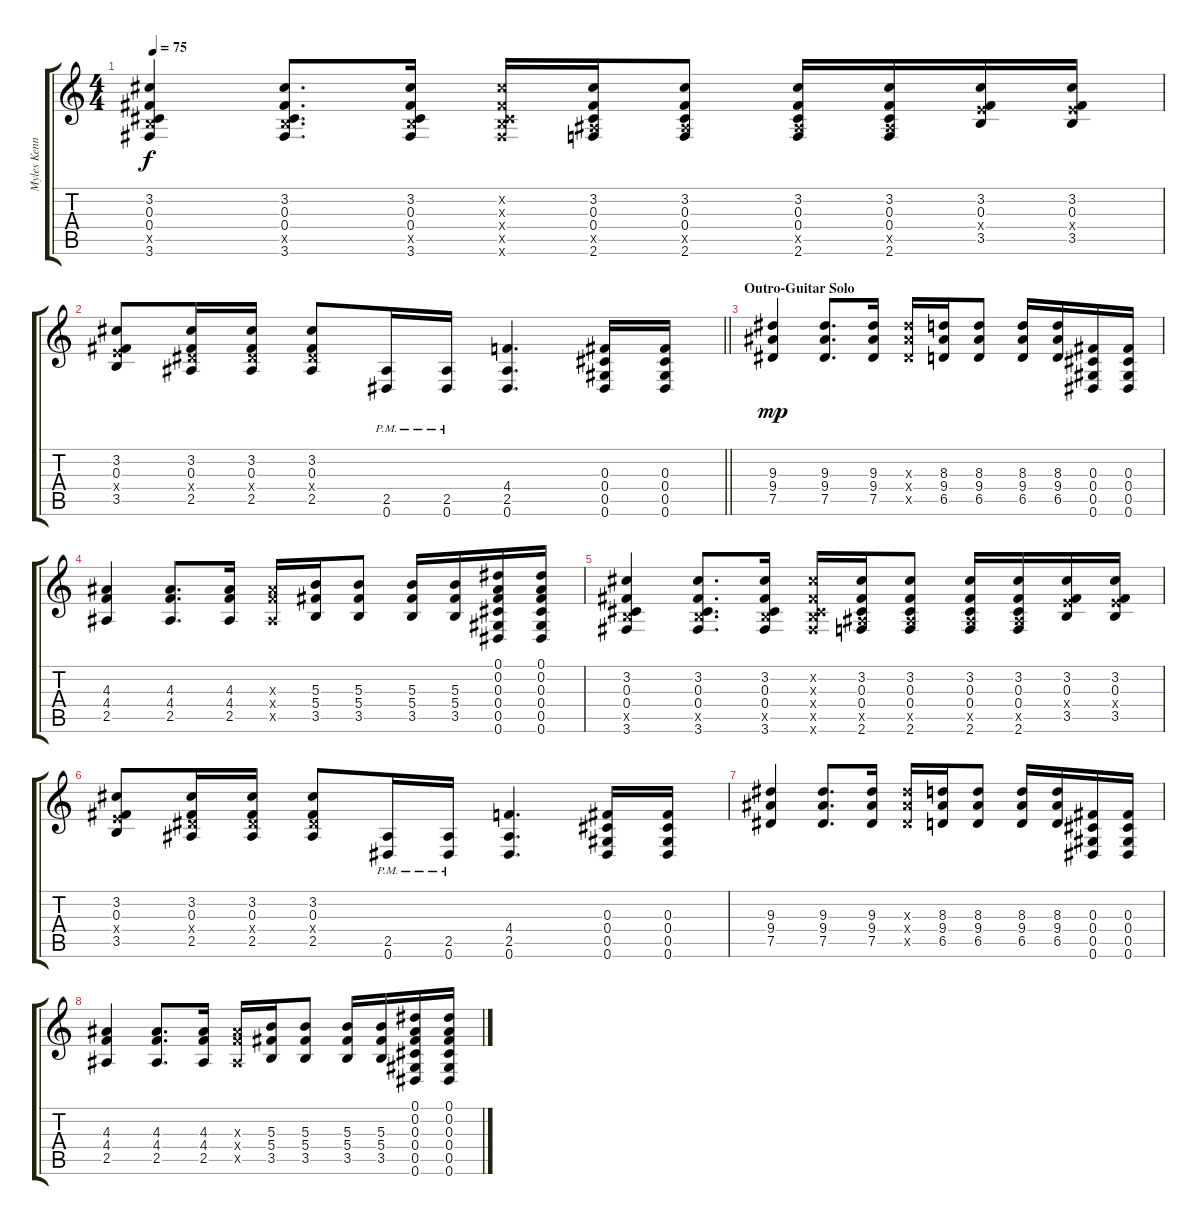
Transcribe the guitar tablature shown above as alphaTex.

\track ("Myles Kennedy" "Myles Kenn") {instrument electricguitarclean}
\staff {score tabs}
\tuning (Eb4 Bb3 Gb3 Db3 Ab2 Eb2) {hide}
\ts (4 4)
\tempo 75
\clef g2
\ks c
(3.2 0.3 0.4 3.5{x} 3.6).4{dy f} (3.2 0.3 0.4 3.5{x} 3.6).8{d} (3.2 0.3 0.4 3.5{x} 3.6).16 (3.2{x} 0.3{x} 0.4{x} 3.5{x} 3.6{x}).16 (3.2 0.3 0.4 2.5{x} 2.6).16 (3.2 0.3 0.4 2.5{x} 2.6).8 (3.2 0.3 0.4 2.5{x} 2.6).16 (3.2 0.3 0.4 2.5{x} 2.6).16 (3.2 0.3 3.4{x} 3.5).16 (3.2 0.3 3.4{x} 3.5).16 |
\barLineRight lightlight
(3.2 0.3 3.4{x} 3.5).8 (3.2 0.3 2.4{x} 2.5).16 (3.2 0.3 2.4{x} 2.5).16 (3.2 0.3 2.4{x} 2.5).8 (2.5{pm} 0.6{pm}).16 (2.5{pm} 0.6{pm}).16 (4.4 2.5 0.6).4{d} (0.3 0.4 0.5 0.6).16 (0.3 0.4 0.5 0.6).16 |
\section ("" "Outro-Guitar Solo")
(9.3 9.4 7.5).4{dy mp} (9.3 9.4 7.5).8{d} (9.3 9.4 7.5).16 (9.3{x} 9.4{x} 7.5{x}).16 (8.3 9.4 6.5).16 (8.3 9.4 6.5).8 (8.3 9.4 6.5).16 (8.3 9.4 6.5).16 (0.3 0.4 0.5 0.6).16 (0.3 0.4 0.5 0.6).16 |
(4.3 4.4 2.5).4 (4.3 4.4 2.5).8{d} (4.3 4.4 2.5).16 (4.3{x} 4.4{x} 2.5{x}).16 (5.3 5.4 3.5).16 (5.3 5.4 3.5).8 (5.3 5.4 3.5).16 (5.3 5.4 3.5).16 (0.1 0.2 0.3 0.4 0.5 0.6).16 (0.1 0.2 0.3 0.4 0.5 0.6).16 |
(3.2 0.3 0.4 3.5{x} 3.6).4 (3.2 0.3 0.4 3.5{x} 3.6).8{d} (3.2 0.3 0.4 3.5{x} 3.6).16 (3.2{x} 0.3{x} 0.4{x} 3.5{x} 3.6{x}).16 (3.2 0.3 0.4 2.5{x} 2.6).16 (3.2 0.3 0.4 2.5{x} 2.6).8 (3.2 0.3 0.4 2.5{x} 2.6).16 (3.2 0.3 0.4 2.5{x} 2.6).16 (3.2 0.3 3.4{x} 3.5).16 (3.2 0.3 3.4{x} 3.5).16 |
(3.2 0.3 3.4{x} 3.5).8 (3.2 0.3 2.4{x} 2.5).16 (3.2 0.3 2.4{x} 2.5).16 (3.2 0.3 2.4{x} 2.5).8 (2.5{pm} 0.6{pm}).16 (2.5{pm} 0.6{pm}).16 (4.4 2.5 0.6).4{d} (0.3 0.4 0.5 0.6).16 (0.3 0.4 0.5 0.6).16 |
(9.3 9.4 7.5).4 (9.3 9.4 7.5).8{d} (9.3 9.4 7.5).16 (9.3{x} 9.4{x} 7.5{x}).16 (8.3 9.4 6.5).16 (8.3 9.4 6.5).8 (8.3 9.4 6.5).16 (8.3 9.4 6.5).16 (0.3 0.4 0.5 0.6).16 (0.3 0.4 0.5 0.6).16 |
(4.3 4.4 2.5).4 (4.3 4.4 2.5).8{d} (4.3 4.4 2.5).16 (4.3{x} 4.4{x} 2.5{x}).16 (5.3 5.4 3.5).16 (5.3 5.4 3.5).8 (5.3 5.4 3.5).16 (5.3 5.4 3.5).16 (0.1 0.2 0.3 0.4 0.5 0.6).16 (0.1 0.2 0.3 0.4 0.5 0.6).16
